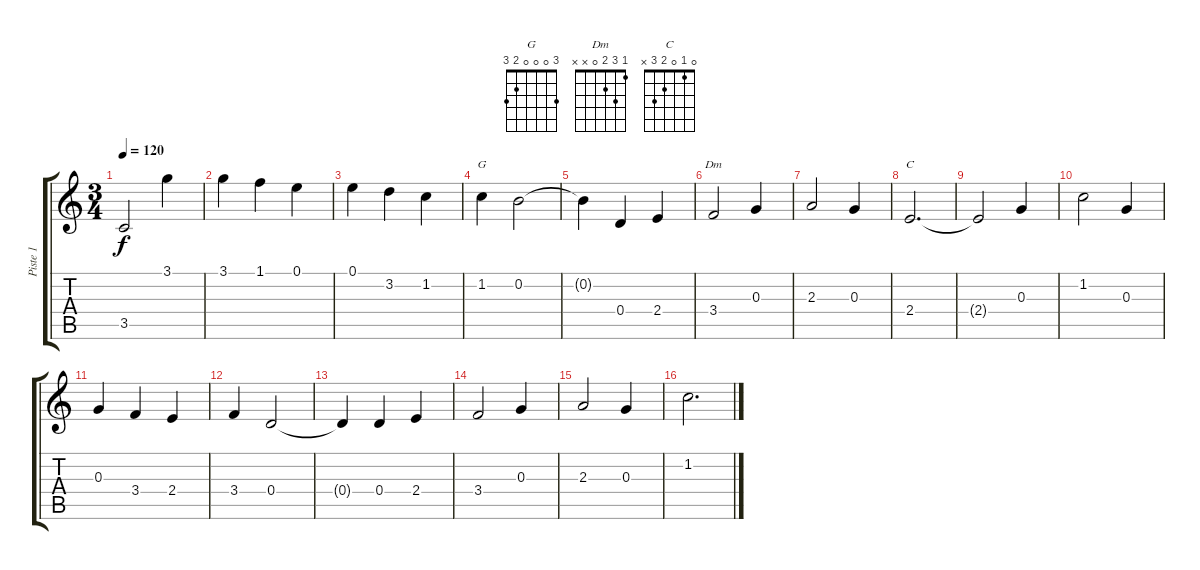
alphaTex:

\track ("Piste 1" "Piste 1") {instrument acousticguitarnylon}
\staff {score tabs}
\tuning (E4 B3 G3 D3 A2 E2) {hide}
\chord ("G" 3 0 0 0 2 3)
\chord ("Dm" 1 3 2 0 x x)
\chord ("C" 0 1 0 2 3 x)
\ts (3 4)
\tempo 120
\clef g2
\ks c
3.5{t}.2{dy f} 3.1.4 |
3.1.4 1.1.4 0.1.4 |
0.1.4 3.2.4 1.2.4 |
1.2.4{ch "G"} 0.2.2 |
0.2{t}.4 0.4.4 2.4.4 |
3.4.2{ch "Dm"} 0.3.4 |
2.3.2 0.3.4 |
2.4.2{d ch "C"} |
2.4{t}.2 0.3.4 |
1.2.2 0.3.4 |
0.3.4 3.4.4 2.4.4 |
3.4.4 0.4.2 |
0.4{t}.4 0.4.4 2.4.4 |
3.4.2 0.3.4 |
2.3.2 0.3.4 |
1.2.2{d}
